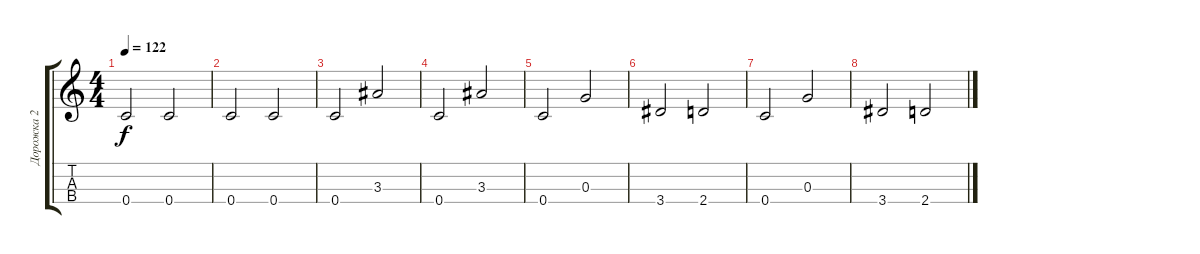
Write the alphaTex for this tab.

\track ("Дорожка 2" "Дорожка 2") {instrument electricbassfinger}
\staff {score tabs}
\tuning (F4 C4 G3 C3) {hide}
\ts (4 4)
\tempo 122
\clef g2
\ks c
0.4.2{dy f} 0.4.2 |
0.4.2 0.4.2 |
0.4.2 3.3.2 |
0.4.2 3.3.2 |
0.4.2 0.3.2 |
3.4.2 2.4.2 |
0.4.2 0.3.2 |
3.4.2 2.4.2
